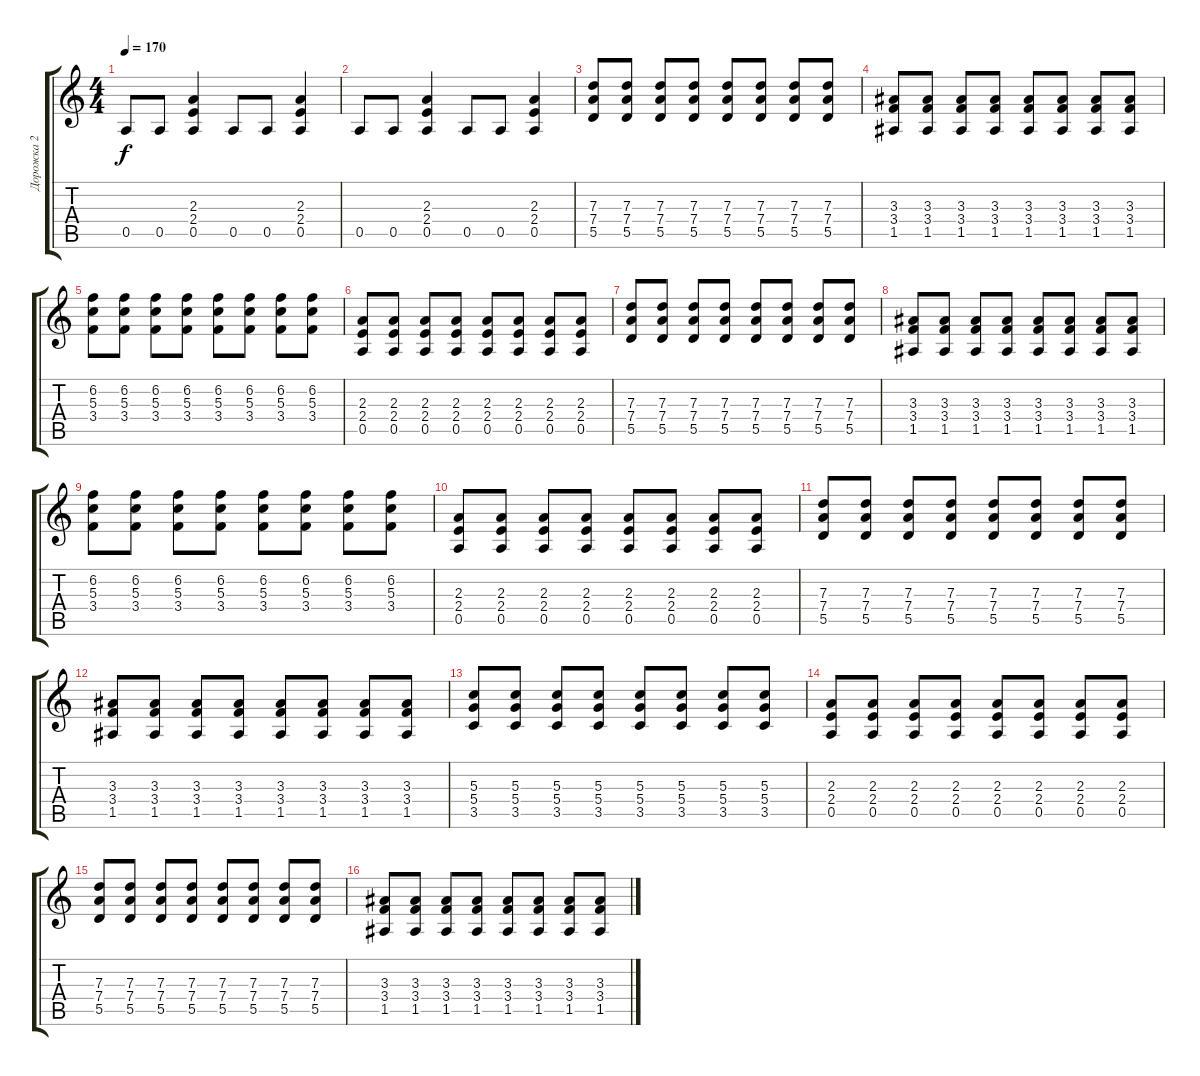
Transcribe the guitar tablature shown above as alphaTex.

\track ("Дорожка 2" "Дорожка 2") {instrument distortionguitar}
\staff {score tabs}
\tuning (E4 B3 G3 D3 A2 E2) {hide}
\ts (4 4)
\tempo 170
\clef g2
\ks c
0.5.8{dy f} 0.5.8 (2.3 2.4 0.5).4 0.5.8 0.5.8 (2.3 2.4 0.5).4 |
0.5.8 0.5.8 (2.3 2.4 0.5).4 0.5.8 0.5.8 (2.3 2.4 0.5).4 |
(7.3 7.4 5.5).8 (7.3 7.4 5.5).8 (7.3 7.4 5.5).8 (7.3 7.4 5.5).8 (7.3 7.4 5.5).8 (7.3 7.4 5.5).8 (7.3 7.4 5.5).8 (7.3 7.4 5.5).8 |
(3.3 3.4 1.5).8 (3.3 3.4 1.5).8 (3.3 3.4 1.5).8 (3.3 3.4 1.5).8 (3.3 3.4 1.5).8 (3.3 3.4 1.5).8 (3.3 3.4 1.5).8 (3.3 3.4 1.5).8 |
(6.2 5.3 3.4).8 (6.2 5.3 3.4).8 (6.2 5.3 3.4).8 (6.2 5.3 3.4).8 (6.2 5.3 3.4).8 (6.2 5.3 3.4).8 (6.2 5.3 3.4).8 (6.2 5.3 3.4).8 |
(2.3 2.4 0.5).8 (2.3 2.4 0.5).8 (2.3 2.4 0.5).8 (2.3 2.4 0.5).8 (2.3 2.4 0.5).8 (2.3 2.4 0.5).8 (2.3 2.4 0.5).8 (2.3 2.4 0.5).8 |
(7.3 7.4 5.5).8 (7.3 7.4 5.5).8 (7.3 7.4 5.5).8 (7.3 7.4 5.5).8 (7.3 7.4 5.5).8 (7.3 7.4 5.5).8 (7.3 7.4 5.5).8 (7.3 7.4 5.5).8 |
(3.3 3.4 1.5).8 (3.3 3.4 1.5).8 (3.3 3.4 1.5).8 (3.3 3.4 1.5).8 (3.3 3.4 1.5).8 (3.3 3.4 1.5).8 (3.3 3.4 1.5).8 (3.3 3.4 1.5).8 |
(6.2 5.3 3.4).8 (6.2 5.3 3.4).8 (6.2 5.3 3.4).8 (6.2 5.3 3.4).8 (6.2 5.3 3.4).8 (6.2 5.3 3.4).8 (6.2 5.3 3.4).8 (6.2 5.3 3.4).8 |
(2.3 2.4 0.5).8 (2.3 2.4 0.5).8 (2.3 2.4 0.5).8 (2.3 2.4 0.5).8 (2.3 2.4 0.5).8 (2.3 2.4 0.5).8 (2.3 2.4 0.5).8 (2.3 2.4 0.5).8 |
(7.3 7.4 5.5).8 (7.3 7.4 5.5).8 (7.3 7.4 5.5).8 (7.3 7.4 5.5).8 (7.3 7.4 5.5).8 (7.3 7.4 5.5).8 (7.3 7.4 5.5).8 (7.3 7.4 5.5).8 |
(3.3 3.4 1.5).8 (3.3 3.4 1.5).8 (3.3 3.4 1.5).8 (3.3 3.4 1.5).8 (3.3 3.4 1.5).8 (3.3 3.4 1.5).8 (3.3 3.4 1.5).8 (3.3 3.4 1.5).8 |
(5.3 5.4 3.5).8 (5.3 5.4 3.5).8 (5.3 5.4 3.5).8 (5.3 5.4 3.5).8 (5.3 5.4 3.5).8 (5.3 5.4 3.5).8 (5.3 5.4 3.5).8 (5.3 5.4 3.5).8 |
(2.3 2.4 0.5).8 (2.3 2.4 0.5).8 (2.3 2.4 0.5).8 (2.3 2.4 0.5).8 (2.3 2.4 0.5).8 (2.3 2.4 0.5).8 (2.3 2.4 0.5).8 (2.3 2.4 0.5).8 |
(7.3 7.4 5.5).8 (7.3 7.4 5.5).8 (7.3 7.4 5.5).8 (7.3 7.4 5.5).8 (7.3 7.4 5.5).8 (7.3 7.4 5.5).8 (7.3 7.4 5.5).8 (7.3 7.4 5.5).8 |
(3.3 3.4 1.5).8 (3.3 3.4 1.5).8 (3.3 3.4 1.5).8 (3.3 3.4 1.5).8 (3.3 3.4 1.5).8 (3.3 3.4 1.5).8 (3.3 3.4 1.5).8 (3.3 3.4 1.5).8
